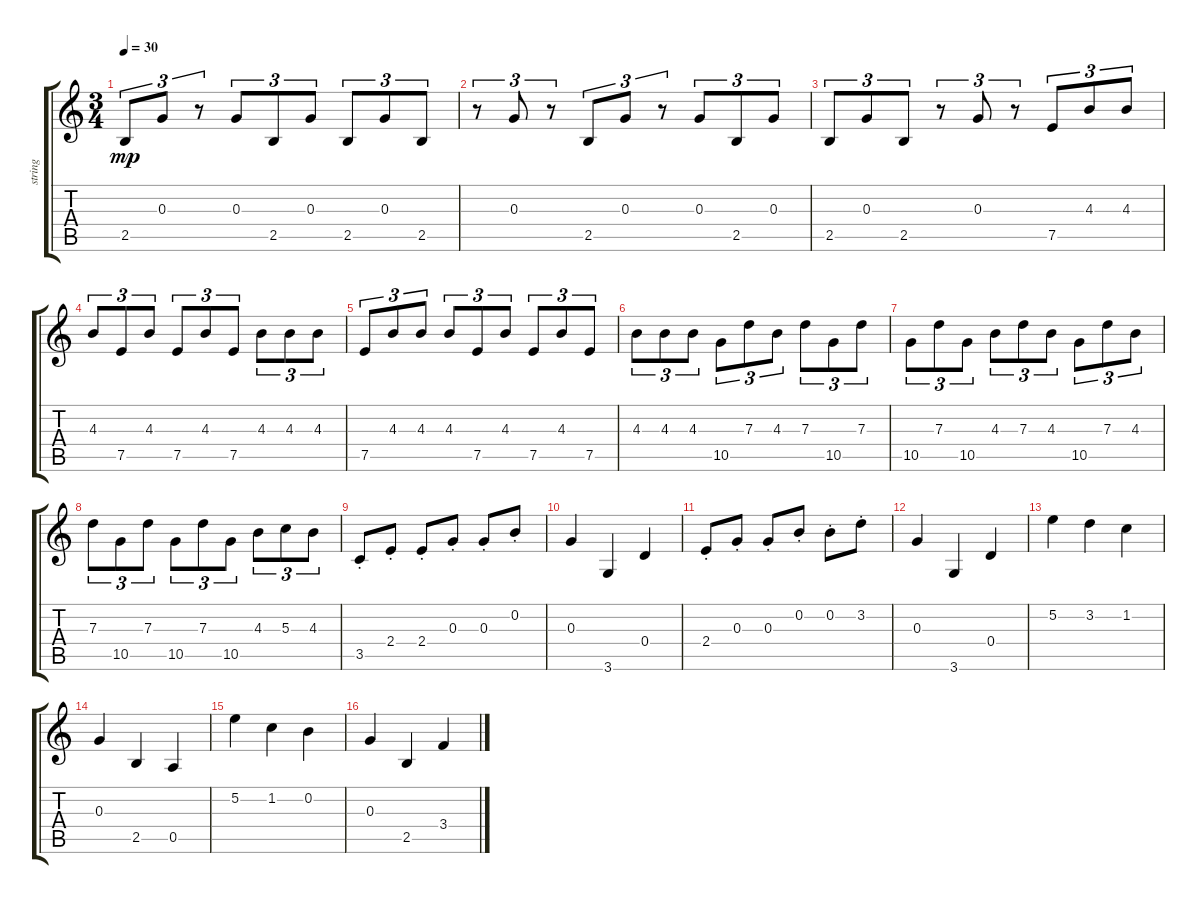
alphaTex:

\track ("string" "string") {instrument contrabass}
\staff {score tabs}
\tuning (E4 B3 G3 D3 A2 E2) {hide}
\ts (3 4)
\tempo 30
\clef g2
\ks c
2.5.8{tu (3 2) dy mp} 0.3.8{tu (3 2)} r.8{tu (3 2)} 0.3.8{tu (3 2)} 2.5.8{tu (3 2)} 0.3.8{tu (3 2)} 2.5.8{tu (3 2)} 0.3.8{tu (3 2)} 2.5.8{tu (3 2)} |
r.8{tu (3 2)} 0.3.8{tu (3 2)} r.8{tu (3 2)} 2.5.8{tu (3 2)} 0.3.8{tu (3 2)} r.8{tu (3 2)} 0.3.8{tu (3 2)} 2.5.8{tu (3 2)} 0.3.8{tu (3 2)} |
2.5.8{tu (3 2)} 0.3.8{tu (3 2)} 2.5.8{tu (3 2)} r.8{tu (3 2)} 0.3.8{tu (3 2)} r.8{tu (3 2)} 7.5.8{tu (3 2)} 4.3.8{tu (3 2)} 4.3.8{tu (3 2)} |
4.3.8{tu (3 2)} 7.5.8{tu (3 2)} 4.3.8{tu (3 2)} 7.5.8{tu (3 2)} 4.3.8{tu (3 2)} 7.5.8{tu (3 2)} 4.3.8{tu (3 2)} 4.3.8{tu (3 2)} 4.3.8{tu (3 2)} |
7.5.8{tu (3 2)} 4.3.8{tu (3 2)} 4.3.8{tu (3 2)} 4.3.8{tu (3 2)} 7.5.8{tu (3 2)} 4.3.8{tu (3 2)} 7.5.8{tu (3 2)} 4.3.8{tu (3 2)} 7.5.8{tu (3 2)} |
4.3.8{tu (3 2)} 4.3.8{tu (3 2)} 4.3.8{tu (3 2)} 10.5.8{tu (3 2)} 7.3.8{tu (3 2)} 4.3.8{tu (3 2)} 7.3.8{tu (3 2)} 10.5.8{tu (3 2)} 7.3.8{tu (3 2)} |
10.5.8{tu (3 2)} 7.3.8{tu (3 2)} 10.5.8{tu (3 2)} 4.3.8{tu (3 2)} 7.3.8{tu (3 2)} 4.3.8{tu (3 2)} 10.5.8{tu (3 2)} 7.3.8{tu (3 2)} 4.3.8{tu (3 2)} |
7.3.8{tu (3 2)} 10.5.8{tu (3 2)} 7.3.8{tu (3 2)} 10.5.8{tu (3 2)} 7.3.8{tu (3 2)} 10.5.8{tu (3 2)} 4.3.8{tu (3 2)} 5.3.8{tu (3 2)} 4.3.8{tu (3 2)} |
3.5{st}.8 2.4{st}.8 2.4{st}.8 0.3{st}.8 0.3{st}.8 0.2{st}.8 |
0.3.4 3.6.4 0.4.4 |
2.4{st}.8 0.3{st}.8 0.3{st}.8 0.2{st}.8 0.2{st}.8 3.2{st}.8 |
0.3.4 3.6.4 0.4.4 |
5.2.4 3.2.4 1.2.4 |
0.3.4 2.5.4 0.5.4 |
5.2.4 1.2.4 0.2.4 |
0.3.4 2.5.4 3.4.4
